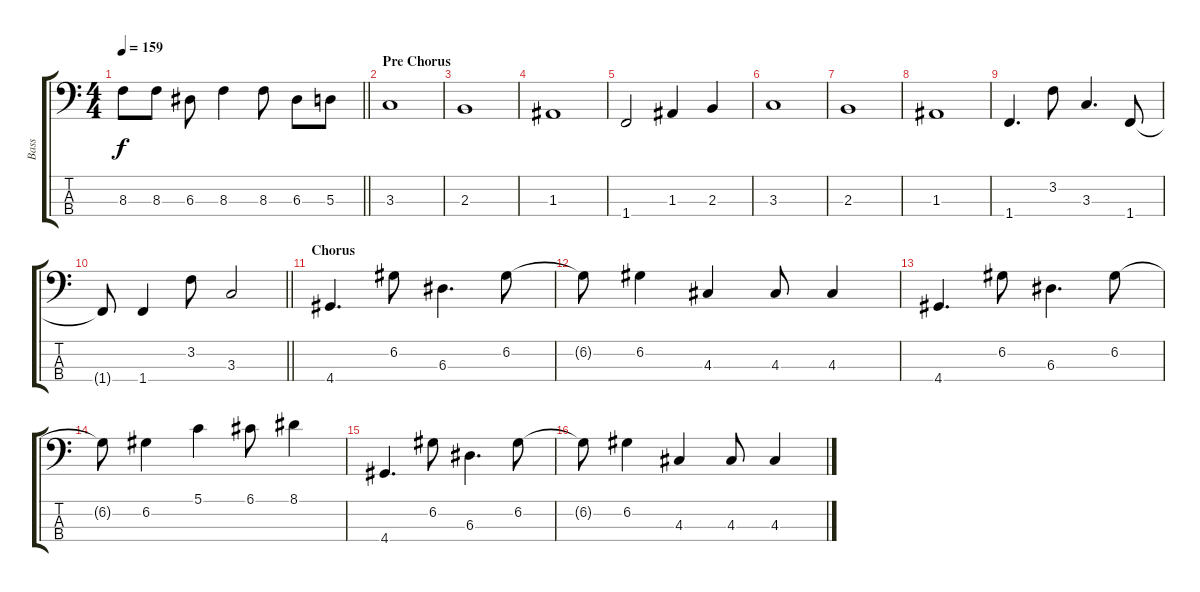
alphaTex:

\track ("Bass" "Bass") {instrument electricbasspick}
\staff {score tabs}
\tuning (G2 D2 A1 E1) {hide}
\ts (4 4)
\tempo 159
\clef f4
\barLineRight lightlight
\ks c
8.3.8{dy f} 8.3.8 6.3.8 8.3.4 8.3.8 6.3.8 5.3.8 |
\section ("" "Pre Chorus")
3.3.1 |
2.3.1 |
1.3.1 |
1.4.2 1.3.4 2.3.4 |
3.3.1 |
2.3.1 |
1.3.1 |
1.4.4{d} 3.2.8 3.3.4{d} 1.4.8 |
\barLineRight lightlight
1.4{t}.8 1.4.4 3.2.8 3.3.2 |
\section ("" "Chorus")
4.4.4{d} 6.2.8 6.3.4{d} 6.2.8 |
6.2{t}.8 6.2.4 4.3.4 4.3.8 4.3.4 |
4.4.4{d} 6.2.8 6.3.4{d} 6.2.8 |
6.2{t}.8 6.2.4 5.1.4 6.1.8 8.1.4 |
4.4.4{d} 6.2.8 6.3.4{d} 6.2.8 |
6.2{t}.8 6.2.4 4.3.4 4.3.8 4.3.4
